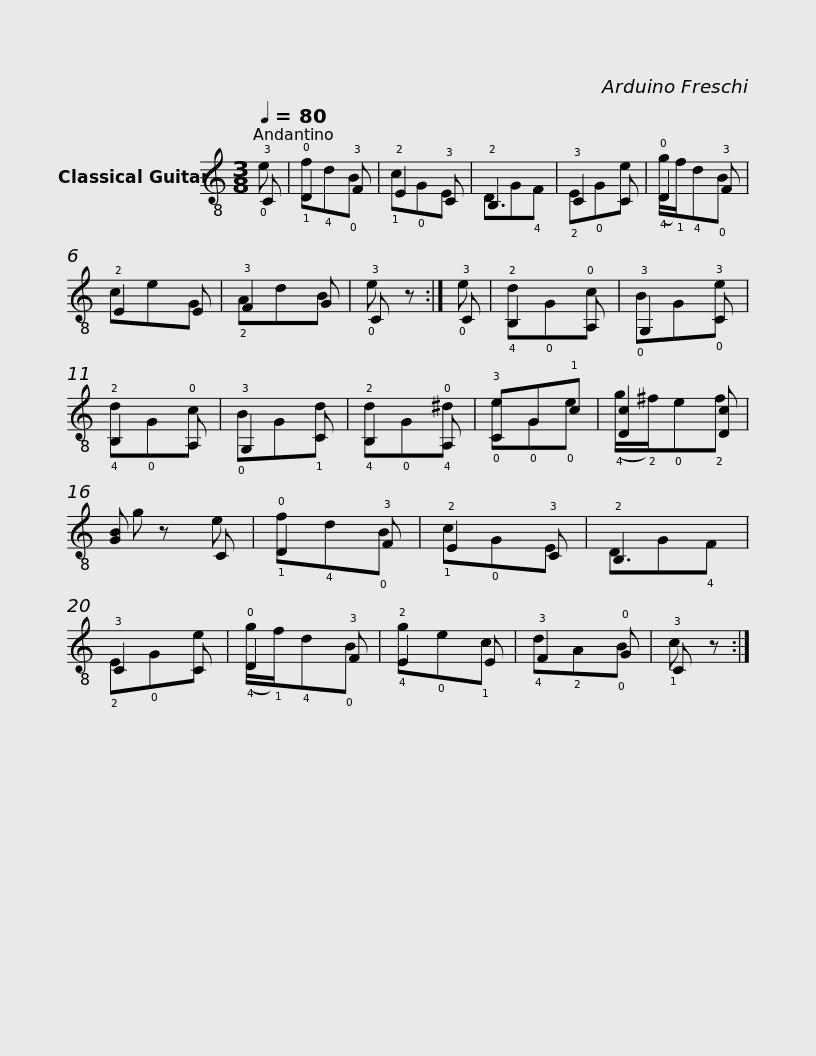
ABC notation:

X:1
%%score ( 1 2 )
L:1/8
Q:1/4=80
M:3/8
I:linebreak $
K:C
V:1 treble-8
V:2 treble-8
V:1
 !3!C | !0!D2 !3!F | !2!E2 !3!C | !2!B,3 | !3!C2 C | %5
 !0!D2 !3!F | !2!E2 E | !3!F2 G | !3!C z :| !3!C | %10
 !2!B,2 !0!A, | !3!G,2 !3!C |$ !2!B,2 !0!A, | !3!G,2 C | !2!B,2 !0!A, | %15
 !3!CG!1!c | [Dc]2 [Dc] | [GB] z C | !0!D2 !3!F | !2!E2 !3!C | %20
 !2!B,3 | !3!C2 C | !0!D2 !3!F |$ !2!E2 E | !3!F2 !0!G | %25
 !3!C z :| %26
V:2
 !0!e | !1!f!4!d!0!B | !1!c!0!GE | DG!4!F | !2!E!0!Ge | %5
 (!4!g/!1!f/)!4!d!0!B | ceG | !2!AdB | !0!e z :| !0!e | %10
 !4!d!0!Gc | !0!BG!0!e |$ !4!d!0!Gc | !0!BG!1!d | !4!d!0!G!4!^d | %15
 !0!e!0!G!0!e | (!4!g/!2!^f/)!0!e!2!f | g x e | !1!f!4!d!0!B | !1!c!0!GE | %20
 DG!4!F | !2!E!0!Ge | (!4!g/!1!f/)!4!d!0!B |$ !4!g!0!e!1!c | !4!d!2!A!0!B | %25
 !1!c z :| %26
